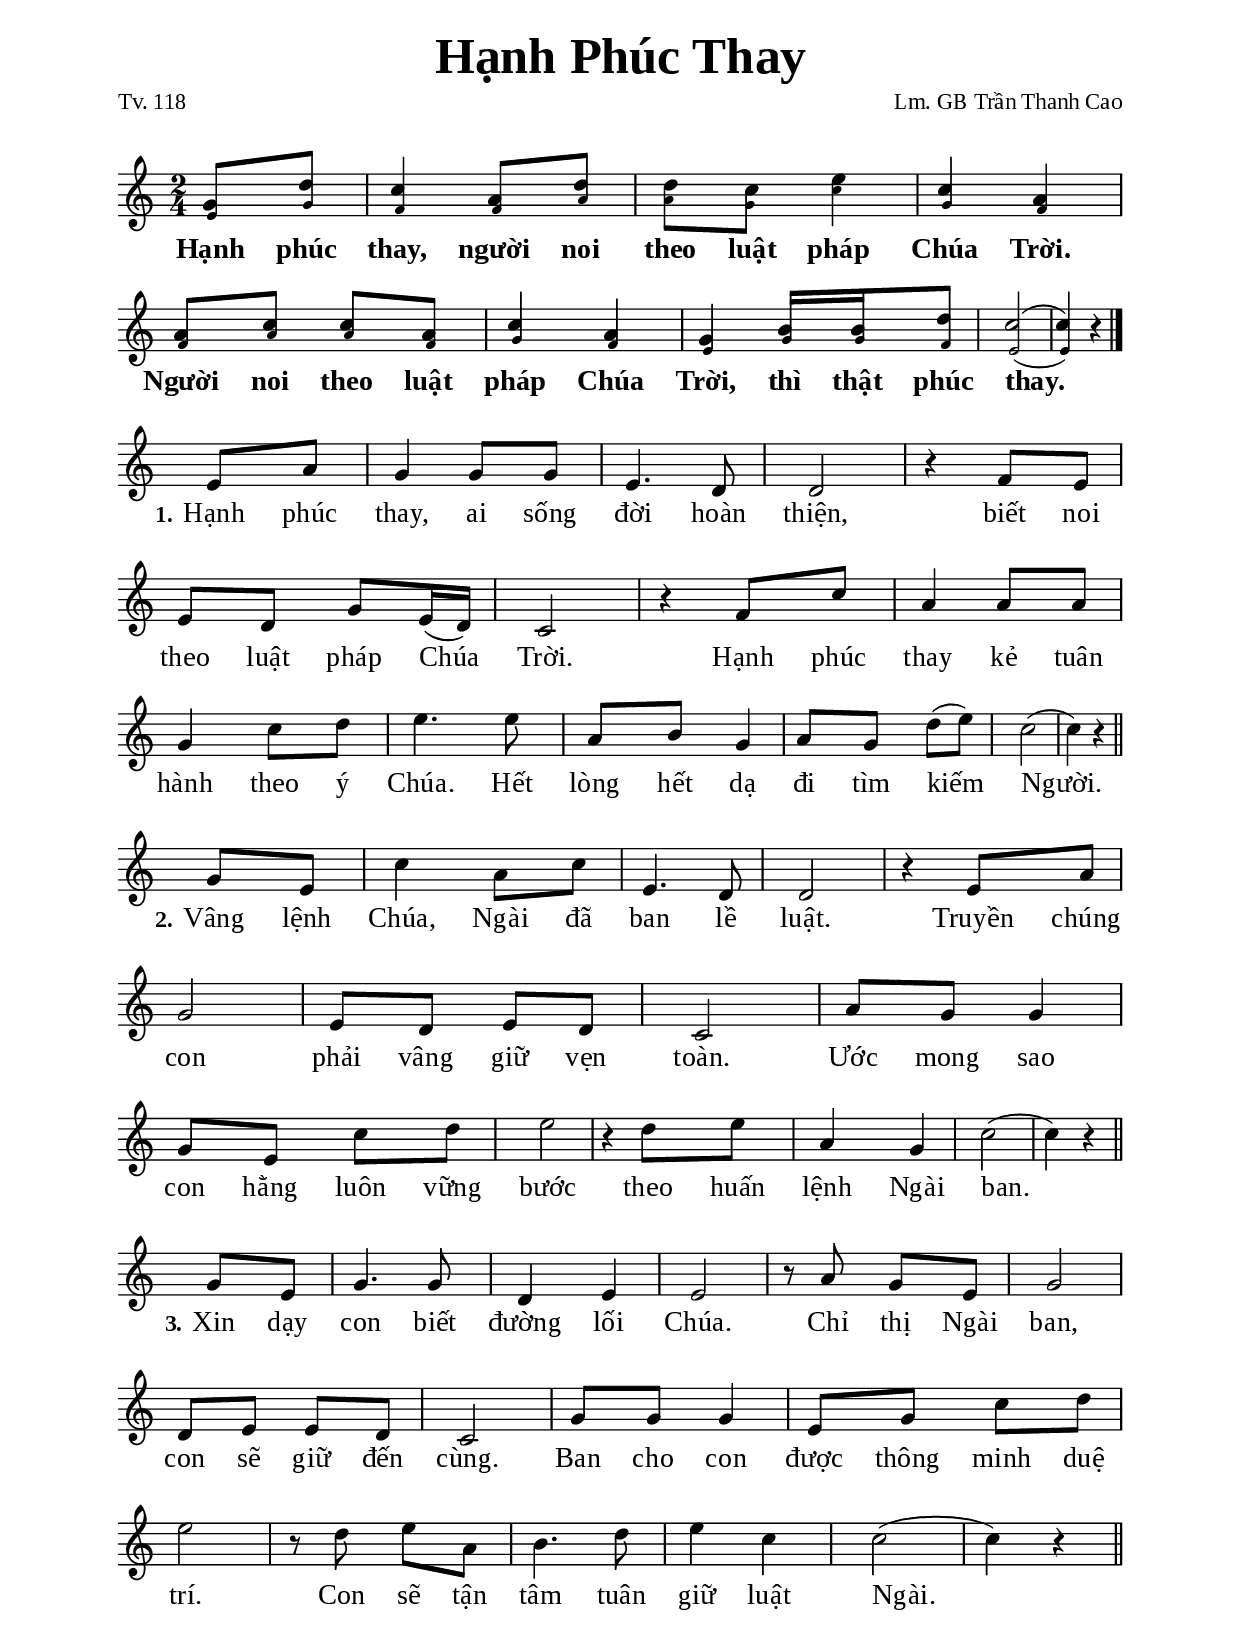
% Cài đặt chung
\version "2.22.1"
\include "english.ly"

\header {
  title = \markup { \fontsize #3 "Hạnh Phúc Thay" }
  poet = "Tv. 118"
  composer = "Lm. GB Trần Thanh Cao"
  arranger = " "
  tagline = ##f
}

% Nhạc điệp khúc
nhacDiepKhucSop = \relative c'' {
  \partial 4 g8 d' |
  c4 a8 d |
  d c e4 |
  c a |
  a8 c c a |
  c4 a |
  g b16 b d8 |
  c2 ^( |
  c4) r \bar "|."
}

nhacDiepKhucBas = \relative c' {
  \partial 4 e8 g |
  f4 f8 a |
  a g c4 |
  g f |
  f8 a a f |
  g4 f |
  e g16 g f8 |
  e2 _( |
  e4) r
}

% Nhạc phiên khúc
nhacPhienKhucMot = \relative c' {
  \partial 4 e8 a |
  g4 g8 g |
  e4. d8 |
  d2 |
  r4 f8 e |
  e d g e16 (d) |
  c2 |
  r4 f8 c' |
  a4 a8 a |
  g4 c8 d |
  e4. e8 |
  a, b g4 |
  a8 g d' (e) |
  c2 ( |
  c4) r \bar "||"
}

nhacPhienKhucHai = \relative c'' {
  \partial 4 g8 e |
  c'4 a8 c |
  e,4.  d8 |
  d2 | r4 e8 a |
  g2 |
  e8 d e d |
  c2 |
  a'8 g g4 |
  g8 e c' d |
  e2 |
  r4 d8 e |
  a,4 g |
  c2 ( |
  c4) r \bar "||"
}

nhacPhienKhucBa = \relative c'' {
  \partial 4 g8 e |
  g4. g8 |
  d4 e |
  e2 |
  r8 a g e |
  g2 |
  d8 e e d |
  c2 |
  g'8 g g4 |
  e8 g c d |
  e2 |
  r8 d e a, |
  b4. d8 |
  e4 c |
  c2 ( |
  c4) r \bar "||"
}

% Lời điệp khúc
loiDiepKhuc = \lyricmode {
  Hạnh phúc thay, người noi theo luật pháp Chúa Trời.
  Người noi theo luật pháp Chúa Trời, thì thật phúc thay.
}

% Lời phiên khúc
loiPhienKhucMot = \lyricmode {
  \set stanza = #"1."
  Hạnh phúc thay, ai sống đời hoàn thiện,
  biết noi theo luật pháp Chúa Trời.
  Hạnh phúc thay kẻ tuân hành theo ý Chúa.
  Hết lòng hết dạ đi tìm kiếm Người.
}

loiPhienKhucHai = \lyricmode {
  \set stanza = #"2."
  Vâng lệnh Chúa, Ngài đã ban lề luật.
  Truyền chúng con phải vâng giữ vẹn toàn.
  Ước mong sao con hằng luôn vững bước
  theo huấn lệnh Ngài ban.
}

loiPhienKhucBa = \lyricmode {
  \set stanza = #"3."
  Xin dạy con biết đường lối Chúa.
  Chỉ thị Ngài ban, con sẽ giữ đến cùng.
  Ban cho con được thông minh duệ trí.
  Con sẽ tận tâm tuân giữ luật Ngài.
}


% Dàn trang
\paper {
  #(set-paper-size "a4")
  top-margin = 10\mm
  bottom-margin = 10\mm
  left-margin = 20\mm
  right-margin = 20\mm
  indent = #0
  #(define fonts
    (make-pango-font-tree
      "Liberation Serif"
      "Liberation Serif"
      "Liberation Serif"
      (/ 20 20)))
  page-count = #1
  system-system-spacing = #'((basic-distance . 13))
  score-system-spacing = #'((basic-distance . 13))
}

% Thiết lập tông và nhịp
TongNhip = { \key c \major \time 2/4 }

% Đổi kích thước nốt cho bè phụ
notBePhu =
#(define-music-function (font-size music) (number? ly:music?)
   (for-some-music
     (lambda (m)
       (if (music-is-of-type? m 'rhythmic-event)
           (begin
             (set! (ly:music-property m 'tweaks)
                   (cons `(font-size . ,font-size)
                         (ly:music-property m 'tweaks)))
             #t)
           #f))
     music)
   music)

\score {
  \new ChoirStaff <<
    \new Staff = diepKhuc \with {
        \consists "Merge_rests_engraver"
        %\magnifyStaff #(magstep +1)
        printPartCombineTexts = ##f
      }
      <<
      \new Voice \TongNhip \partCombine 
        \nhacDiepKhucSop
        \notBePhu -3 { \nhacDiepKhucBas }
      \new NullVoice = nhacThamChieu \nhacDiepKhucSop
      \new Lyrics \lyricsto nhacThamChieu \loiDiepKhuc
      >>
  >>
  \layout {
    \override Lyrics.LyricText.font-series = #'bold
    \override Lyrics.LyricText.font-size = #+2
    \override Lyrics.LyricSpace.minimum-distance = #3
    \override Score.BarNumber.break-visibility = ##(#f #f #f)
    \override Score.SpacingSpanner.uniform-stretching = ##t
  }
}

\score {
  \new ChoirStaff <<
    \new Staff = phienKhuc \with {
        %\magnifyStaff #(magstep +1)
      }
      <<
      \new Voice = beSop {
        \key c \major \time 2/4 \nhacPhienKhucMot
      }
    >>
    \new Lyrics \lyricsto beSop \loiPhienKhucMot
  >>
  \layout {
    \override Staff.TimeSignature.transparent = ##t
    \override Lyrics.LyricText.font-size = #+2
    \override Lyrics.LyricSpace.minimum-distance = #3.5
    \override Score.BarNumber.break-visibility = ##(#f #f #f)
    \override Score.SpacingSpanner.uniform-stretching = ##t
  }
}

\score {
  \new ChoirStaff <<
    \new Staff = phienKhuc \with {
        %\magnifyStaff #(magstep +1)
      }
      <<
      \new Voice = beSop {
        \key c \major \time 2/4 \nhacPhienKhucHai
      }
    >>
    \new Lyrics \lyricsto beSop \loiPhienKhucHai
  >>
  \layout {
    \override Staff.TimeSignature.transparent = ##t
    \override Lyrics.LyricText.font-size = #+2
    \override Lyrics.LyricSpace.minimum-distance = #3.5
    \override Score.BarNumber.break-visibility = ##(#f #f #f)
    \override Score.SpacingSpanner.uniform-stretching = ##t
  }
}

\score {
  \new ChoirStaff <<
    \new Staff = phienKhuc \with {
        %\magnifyStaff #(magstep +1)
      }
      <<
      \new Voice = beSop {
        \key c \major \time 2/4 \nhacPhienKhucBa
      }
    >>
    \new Lyrics \lyricsto beSop \loiPhienKhucBa
  >>
  \layout {
    \override Staff.TimeSignature.transparent = ##t
    \override Lyrics.LyricText.font-size = #+2
    \override Lyrics.LyricSpace.minimum-distance = #3
    \override Score.BarNumber.break-visibility = ##(#f #f #f)
    \override Score.SpacingSpanner.uniform-stretching = ##t
  }
}
